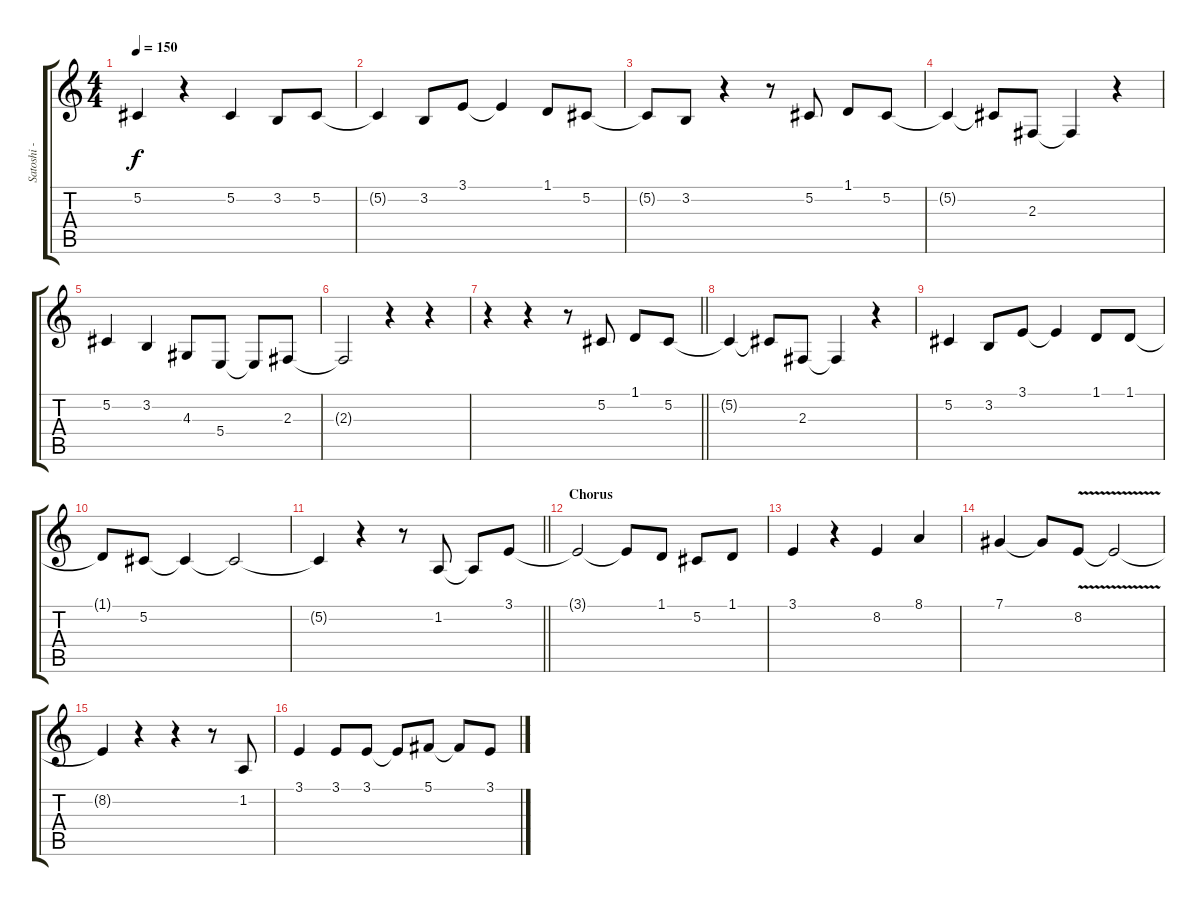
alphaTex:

\track ("Satoshi - Vocals" "Satoshi - ") {instrument lead6voice}
\staff {score tabs}
\tuning (Db4 Ab3 E3 B2 Gb2 B1) {hide}
\ts (4 4)
\tempo 150
\clef g2
\ks c
5.2{t}.4{dy f} r.4 5.2.4 3.2.8 5.2.8 |
5.2{t}.4 3.2.8 3.1.8 3.1{t}.4 1.1.8 5.2.8 |
5.2{t}.8 3.2.8 r.4 r.8 5.2.8 1.1.8 5.2.8 |
5.2{t}.4 5.2{t}.8 2.3.8 2.3{t}.4 r.4 |
5.2.4 3.2.4 4.3.8 5.4.8 5.4{t}.8 2.3.8 |
2.3{t}.2 r.4 r.4 |
\barLineRight lightlight
r.4 r.4 r.8 5.2.8 1.1.8 5.2.8 |
5.2{t}.4 5.2{t}.8 2.3.8 2.3{t}.4 r.4 |
5.2.4 3.2.8 3.1.8 3.1{t}.4 1.1.8 1.1.8 |
1.1{t}.8 5.2.8 5.2{t}.4 5.2{t}.2 |
\barLineRight lightlight
5.2{t}.4 r.4 r.8 1.2.8 1.2{t}.8 3.1.8 |
\section ("" "Chorus")
3.1{t}.2 3.1{t}.8 1.1.8 5.2.8 1.1.8 |
3.1.4 r.4 8.2.4 8.1.4 |
7.1.4 7.1{t}.8 8.2{v}.8 8.2{t}.2 |
8.2{t}.4 r.4 r.4 r.8 1.2.8 |
3.1.4 3.1.8 3.1.8 3.1{t}.8 5.1.8 5.1{t}.8 3.1.8
